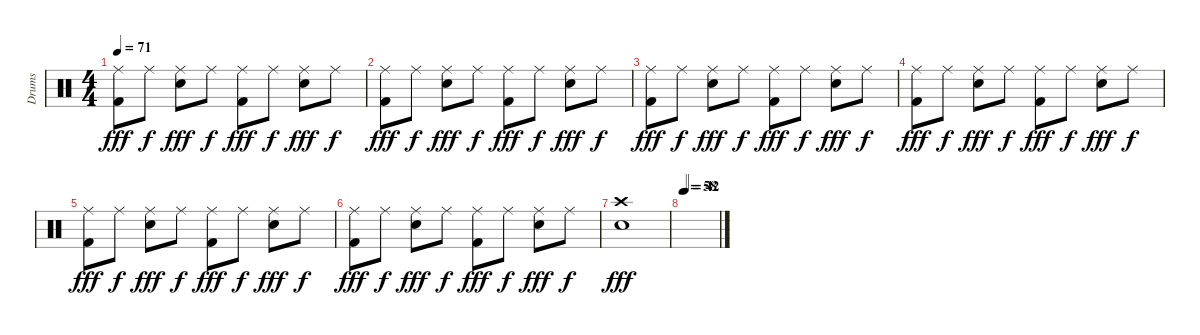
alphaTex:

\track ("Drums" "Drums") {instrument percussion}
\staff {score}
\articulation defaults
\ts (4 4)
\tempo 71
\clef neutral
\ks c
("Ride (middle)" "Kick (hit) 2").8{dy fff} "Ride (middle)".8{dy f} ("Ride (middle)" "Electric Snare (hit)").8{dy fff} "Ride (middle)".8{dy f} ("Ride (middle)" "Kick (hit) 2").8{dy fff} "Ride (middle)".8{dy f} ("Ride (middle)" "Electric Snare (hit)").8{dy fff} "Ride (middle)".8{dy f} |
("Ride (middle)" "Kick (hit) 2").8{dy fff} "Ride (middle)".8{dy f} ("Ride (middle)" "Electric Snare (hit)").8{dy fff} "Ride (middle)".8{dy f} ("Ride (middle)" "Kick (hit) 2").8{dy fff} "Ride (middle)".8{dy f} ("Ride (middle)" "Electric Snare (hit)").8{dy fff} "Ride (middle)".8{dy f} |
("Ride (middle)" "Kick (hit) 2").8{dy fff} "Ride (middle)".8{dy f} ("Ride (middle)" "Electric Snare (hit)").8{dy fff} "Ride (middle)".8{dy f} ("Ride (middle)" "Kick (hit) 2").8{dy fff} "Ride (middle)".8{dy f} ("Ride (middle)" "Electric Snare (hit)").8{dy fff} "Ride (middle)".8{dy f} |
("Ride (middle)" "Kick (hit) 2").8{dy fff} "Ride (middle)".8{dy f} ("Ride (middle)" "Electric Snare (hit)").8{dy fff} "Ride (middle)".8{dy f} ("Ride (middle)" "Kick (hit) 2").8{dy fff} "Ride (middle)".8{dy f} ("Ride (middle)" "Electric Snare (hit)").8{dy fff} "Ride (middle)".8{dy f} |
("Ride (middle)" "Kick (hit) 2").8{dy fff} "Ride (middle)".8{dy f} ("Ride (middle)" "Electric Snare (hit)").8{dy fff} "Ride (middle)".8{dy f} ("Ride (middle)" "Kick (hit) 2").8{dy fff} "Ride (middle)".8{dy f} ("Ride (middle)" "Electric Snare (hit)").8{dy fff} "Ride (middle)".8{dy f} |
("Ride (middle)" "Kick (hit) 2").8{dy fff} "Ride (middle)".8{dy f} ("Ride (middle)" "Electric Snare (hit)").8{dy fff} "Ride (middle)".8{dy f} ("Ride (middle)" "Kick (hit) 2").8{dy fff} "Ride (middle)".8{dy f} ("Ride (middle)" "Electric Snare (hit)").8{dy fff} "Ride (middle)".8{dy f} |
("Crash high (hit)" "Electric Snare (hit)").1{dy fff} |
\tempo 58
\tempo (42 0.0625)
